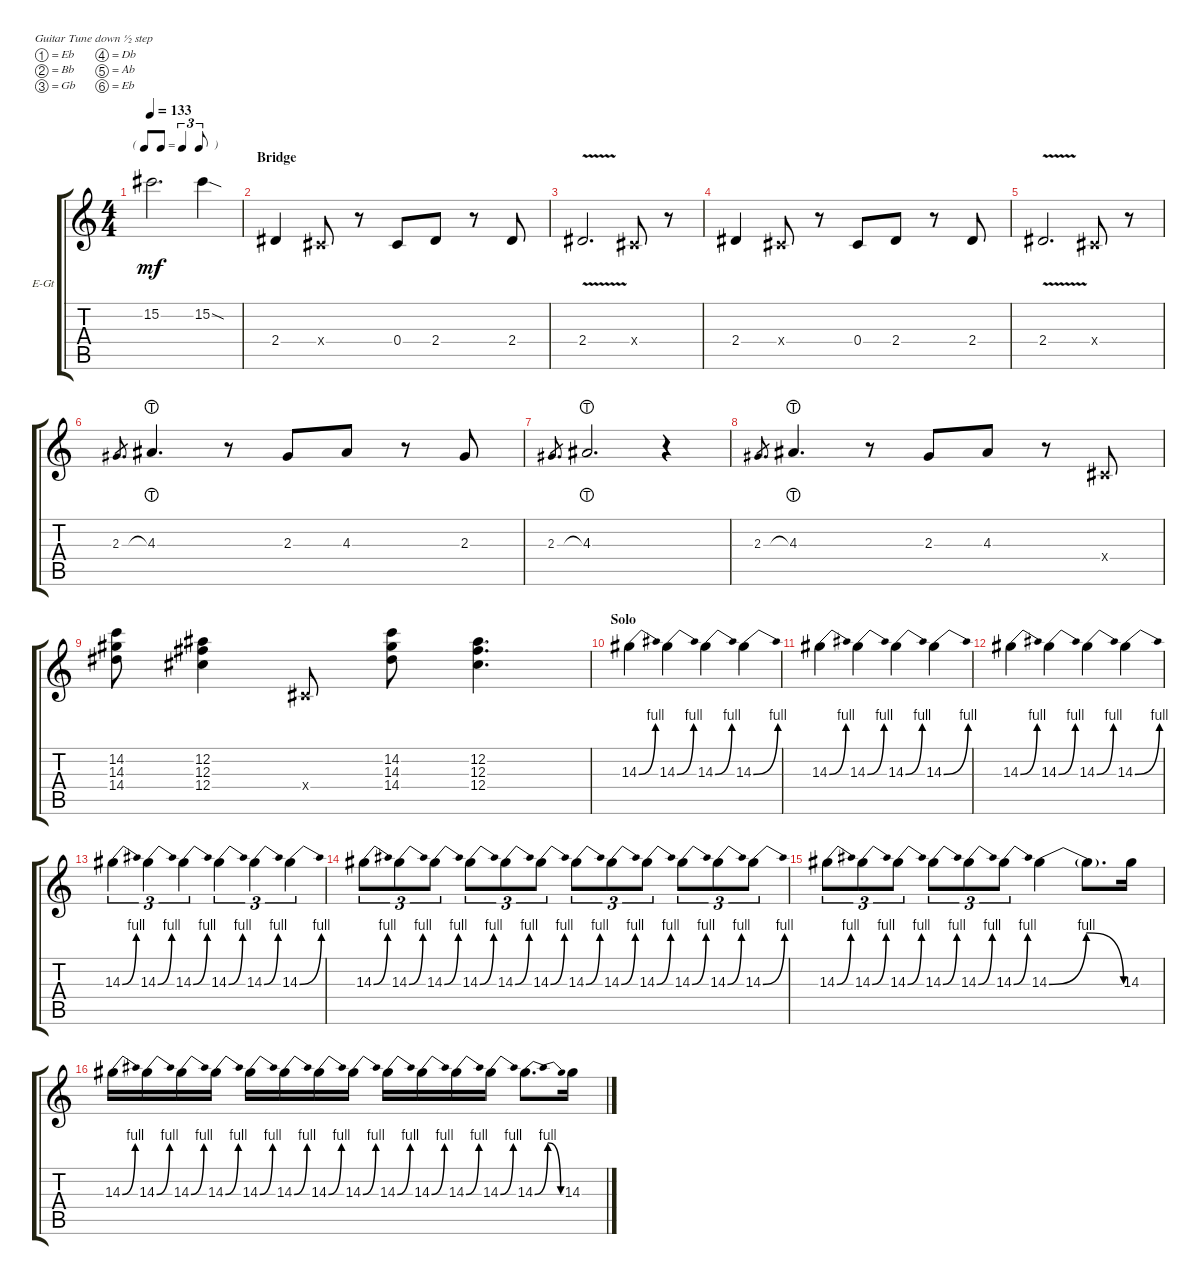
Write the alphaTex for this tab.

\defaultSystemsLayout 4
\bracketExtendMode groupsimilarinstruments
\firstSystemTrackNameOrientation horizontal
\otherSystemsTrackNameOrientation horizontal
\track ("ACE FREHLEY" "E-Gt") {solo instrument distortionguitar}
\staff {score tabs}
\tuning (Eb4 Bb3 Gb3 Db3 Ab2 Eb2)
\ts (4 4)
\tf triplet8th
\tempo 133
\clef g2
\ks c
15.2{t}.2{d dy mf} 15.2{sod}.4 |
\section ("" "Bridge")
2.4.4 0.4{x}.8 r.8 0.4.8 2.4.8 r.8 2.4.8 |
2.4{v}.2{d} 0.4{x}.8 r.8 |
2.4.4 0.4{x}.8 r.8 0.4.8 2.4.8 r.8 2.4.8 |
2.4{v}.2{d} 0.4{x}.8 r.8 |
2.3.8{d gr} 4.3{lht}.4{d} r.8 2.3.8 4.3.8 r.8 2.3.8 |
2.3.8{d gr} 4.3{lht}.2{d} r.4 |
2.3.8{d gr} 4.3{lht}.4{d} r.8 2.3.8 4.3.8 r.8 0.4{x}.8 |
(14.2 14.3 14.4).8 (12.4 12.3 12.2).4 0.4{x}.8 (14.4 14.3 14.2).8 (12.2 12.3 12.4).4{d} |
\section ("" "Solo")
14.3{be (bend 0 0 15 4)}.4 14.3{be (bend 0 0 15 4)}.4 14.3{be (bend 0 0 15 4)}.4 14.3{be (bend 0 0 15 4)}.4 |
14.3{be (bend 0 0 15 4)}.4 14.3{be (bend 0 0 15 4)}.4 14.3{be (bend 0 0 15 4)}.4 14.3{be (bend 0 0 15 4)}.4 |
14.3{be (bend 0 0 15 4)}.4 14.3{be (bend 0 0 15 4)}.4 14.3{be (bend 0 0 15 4)}.4 14.3{be (bend 0 0 15 4)}.4 |
14.3{be (bend 0 0 15 4)}.4{tu (3 2)} 14.3{be (bend 0 0 15 4)}.4{tu (3 2)} 14.3{be (bend 0 0 15 4)}.4{tu (3 2)} 14.3{be (bend 0 0 15 4)}.4{tu (3 2)} 14.3{be (bend 0 0 15 4)}.4{tu (3 2)} 14.3{be (bend 0 0 15 4)}.4{tu (3 2)} |
14.3{be (bend 0 0 15 4)}.8{tu (3 2)} 14.3{be (bend 0 0 15 4)}.8{tu (3 2)} 14.3{be (bend 0 0 15 4)}.8{tu (3 2)} 14.3{be (bend 0 0 15 4)}.8{tu (3 2)} 14.3{be (bend 0 0 15 4)}.8{tu (3 2)} 14.3{be (bend 0 0 15 4)}.8{tu (3 2)} 14.3{be (bend 0 0 15 4)}.8{tu (3 2)} 14.3{be (bend 0 0 15 4)}.8{tu (3 2)} 14.3{be (bend 0 0 15 4)}.8{tu (3 2)} 14.3{be (bend 0 0 15 4)}.8{tu (3 2)} 14.3{be (bend 0 0 15 4)}.8{tu (3 2)} 14.3{be (bend 0 0 15 4)}.8{tu (3 2)} |
14.3{be (bend 0 0 15 4)}.8{tu (3 2)} 14.3{be (bend 0 0 15 4)}.8{tu (3 2)} 14.3{be (bend 0 0 15 4)}.8{tu (3 2)} 14.3{be (bend 0 0 15 4)}.8{tu (3 2)} 14.3{be (bend 0 0 15 4)}.8{tu (3 2)} 14.3{be (bend 0 0 15 4)}.8{tu (3 2)} 14.3{be (bendrelease 0 0 10.2 4 55.8 4 59.4 0)}.4 14.3{t}.8{d} 14.3.16 |
14.3{be (bend 0 0 15 4)}.16 14.3{be (bend 0 0 15 4)}.16 14.3{be (bend 0 0 15 4)}.16 14.3{be (bend 0 0 15 4)}.16 14.3{be (bend 0 0 15 4)}.16 14.3{be (bend 0 0 15 4)}.16 14.3{be (bend 0 0 15 4)}.16 14.3{be (bend 0 0 15 4)}.16 14.3{be (bend 0 0 15 4)}.16 14.3{be (bend 0 0 15 4)}.16 14.3{be (bend 0 0 15 4)}.16 14.3{be (bend 0 0 15 4)}.16 14.3{be (bendrelease 0 0 10.2 4 20.4 4 30 0)}.8{d} 14.3.16
